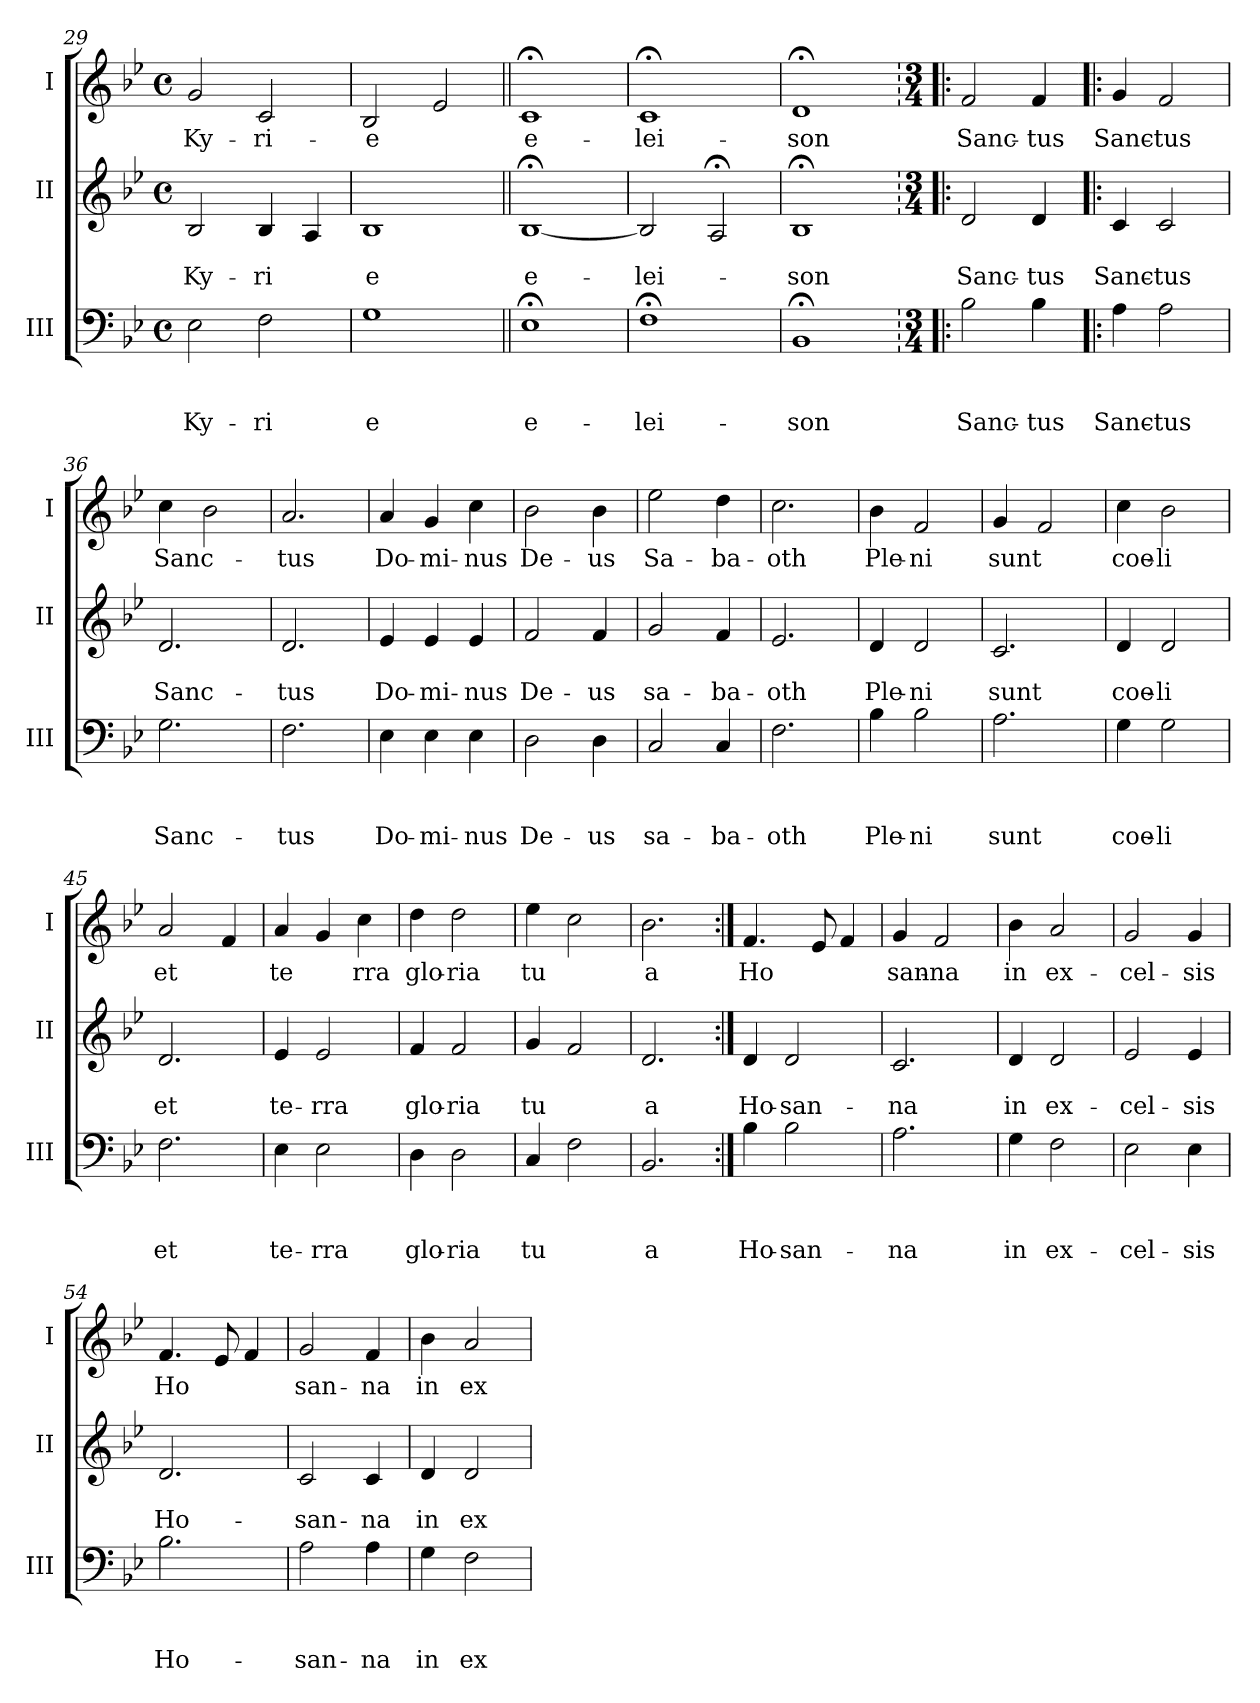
**kern	**text	**text	**text	**kern	**text	**text	**kern	**text
*part3	*part3	*part3	*part3	*part2	*part2	*part2	*part1	*part1
*staff3	*staff3	*staff3	*staff3	*staff2	*staff2	*staff2	*staff1	*staff1
*I"III	*	*	*	*I"II	*	*	*I"I	*
*I'III	*	*	*	*I'II	*	*	*I'I	*
*clefF4	*	*	*	*clefG2	*	*	*clefG2	*
*k[b-e-]	*	*	*	*k[b-e-]	*	*	*k[b-e-]	*
*B-:	*	*	*	*B-:	*	*	*B-:	*
*M4/4	*	*	*	*M4/4	*	*	*M4/4	*
*met(c)	*	*	*	*met(c)	*	*	*met(c)	*
=29	=29	=29	=29	=29	=29	=29	=29	=29
!	!	!	!LO:LY:a	!	!	!LO:LY:b	!	!LO:LY:b
2E-\	.	.	Ky-	2B-/	.	Ky-	2g/	Ky-
!	!	!	!LO:LY:a	!	!	!LO:LY:b	!	!LO:LY:b
2F\	.	.	-ri	4B-/	.	-ri	2c/	-ri-
.	.	.	.	4A/	.	.	.	.
=30	=30	=30	=30	=30	=30	=30	=30	=30
!	!	!	!LO:LY:a:rj	!	!	!LO:LY:b:rj	!	!LO:LY:b:rj
1G	.	.	e	1B-	.	e	2B-/	-e
.	.	.	.	.	.	.	2e-/	.
=31||	=31||	=31||	=31||	=31||	=31||	=31||	=31||	=31||
!	!	!	!LO:LY:a:rj	!	!	!LO:LY:b:rj	!	!LO:LY:b:rj
1E-;<	.	.	e-	[<1B-;	.	e-	1c;	e-
=32	=32	=32	=32	=32	=32	=32	=32	=32
!	!	!	!LO:LY:a	!	!	!LO:LY:b	!	!LO:LY:b
1F;<	.	.	-lei-	2B-/]	.	-lei-	1c;	-lei-
.	.	.	.	2A;/	.	.	.	.
=33	=33	=33	=33	=33	=33	=33	=33	=33
!	!	!	!LO:LY:a	!	!	!LO:LY:b	!	!LO:LY:b
1BB-;	.	.	-son	1B-;	.	-son	1d;	-son
!!LO:PB:g=z
=34!:	=34!:	=34!:	=34!:	=34!:	=34!:	=34!:	=34!:	=34!:
*M3/4	*	*	*	*M3/4	*	*	*M3/4	*
!	!	!	!LO:LY:a	!	!	!LO:LY:b	!	!LO:LY:b
2B-\	.	.	Sanc-	2d/	.	Sanc-	2f/	Sanc-
!	!	!	!LO:LY:a	!	!	!LO:LY:b	!	!LO:LY:b
4B-\	.	.	-tus	4d/	.	-tus	4f/	-tus
=35	=35	=35	=35	=35	=35	=35	=35	=35
!	!	!	!LO:LY:a	!	!	!LO:LY:b	!	!LO:LY:b
4A\	.	.	Sanc-	4c/	.	Sanc-	4g/	Sanc-
!	!	!	!LO:LY:a	!	!	!LO:LY:b	!	!LO:LY:b
2A\	.	.	-tus	2c/	.	-tus	2f/	-tus
=36	=36	=36	=36	=36	=36	=36	=36	=36
!	!	!	!LO:LY:a	!	!	!LO:LY:b	!	!LO:LY:b
2.G\	.	.	Sanc-	2.d/	.	Sanc-	4cc\	Sanc-
.	.	.	.	.	.	.	2b-\	.
=37	=37	=37	=37	=37	=37	=37	=37	=37
!	!	!	!LO:LY:a	!	!	!LO:LY:b	!	!LO:LY:b
2.F\	.	.	-tus	2.d/	.	-tus	2.a/	-tus
=38	=38	=38	=38	=38	=38	=38	=38	=38
!	!	!	!LO:LY:a	!	!	!LO:LY:b	!	!LO:LY:b
4E-\	.	.	Do-	4e-/	.	Do-	4a/	Do-
!	!	!	!LO:LY:a	!	!	!LO:LY:b	!	!LO:LY:b
4E-\	.	.	-mi-	4e-/	.	-mi-	4g/	-mi-
!	!	!	!LO:LY:a	!	!	!LO:LY:b	!	!LO:LY:b
4E-\	.	.	-nus	4e-/	.	-nus	4cc\	-nus
=39	=39	=39	=39	=39	=39	=39	=39	=39
!	!	!	!LO:LY:a	!	!	!LO:LY:b	!	!LO:LY:b
2D\	.	.	De-	2f/	.	De-	2b-\	De-
!	!	!	!LO:LY:a	!	!	!LO:LY:b	!	!LO:LY:b
4D\	.	.	-us	4f/	.	-us	4b-\	-us
=40	=40	=40	=40	=40	=40	=40	=40	=40
!	!	!	!LO:LY:a	!	!	!LO:LY:b	!	!LO:LY:b
2C/	.	.	sa-	2g/	.	sa-	2ee-\	Sa-
!	!	!	!LO:LY:a	!	!	!LO:LY:b	!	!LO:LY:b
4C/	.	.	-ba-	4f/	.	-ba-	4dd\	-ba-
=41	=41	=41	=41	=41	=41	=41	=41	=41
!	!	!	!LO:LY:a	!	!	!LO:LY:b	!	!LO:LY:b
2.F\	.	.	-oth	2.e-/	.	-oth	2.cc\	-oth
!!LO:LB:g=z
=42	=42	=42	=42	=42	=42	=42	=42	=42
!	!	!	!LO:LY:a	!	!	!LO:LY:b	!	!LO:LY:b
4B-\	.	.	Ple-	4d/	.	Ple-	4b-\	Ple-
!	!	!	!LO:LY:a	!	!	!LO:LY:b	!	!LO:LY:b
2B-\	.	.	-ni	2d/	.	-ni	2f/	-ni
=43	=43	=43	=43	=43	=43	=43	=43	=43
!	!	!	!LO:LY:a	!	!	!LO:LY:b	!	!LO:LY:b
2.A\	.	.	sunt	2.c/	.	sunt	4g/	sunt
.	.	.	.	.	.	.	2f/	.
=44	=44	=44	=44	=44	=44	=44	=44	=44
!	!	!	!LO:LY:a	!	!	!LO:LY:b	!	!LO:LY:b
4G\	.	.	coe-	4d/	.	coe-	4cc\	coe-
!	!	!	!LO:LY:a	!	!	!LO:LY:b	!	!LO:LY:b
2G\	.	.	-li	2d/	.	-li	2b-\	-li
=45	=45	=45	=45	=45	=45	=45	=45	=45
!	!	!	!LO:LY:a	!	!	!LO:LY:b	!	!LO:LY:b
2.F\	.	.	et	2.d/	.	et	2a/	et
.	.	.	.	.	.	.	4f/	.
=46	=46	=46	=46	=46	=46	=46	=46	=46
!	!	!	!LO:LY:a	!	!	!LO:LY:b	!	!LO:LY:b
4E-\	.	.	te-	4e-/	.	te-	4a/	te
!	!	!	!LO:LY:a	!	!	!LO:LY:b	!	!
2E-\	.	.	-rra	2e-/	.	-rra	4g/	.
!	!	!	!	!	!	!	!	!LO:LY:b
.	.	.	.	.	.	.	4cc\	rra
=47	=47	=47	=47	=47	=47	=47	=47	=47
!	!	!	!LO:LY:a	!	!	!LO:LY:b	!	!LO:LY:b
4D\	.	.	glo-	4f/	.	glo-	4dd\	glo-
!	!	!	!LO:LY:a	!	!	!LO:LY:b	!	!LO:LY:b
2D\	.	.	-ria	2f/	.	-ria	2dd\	-ria
=48	=48	=48	=48	=48	=48	=48	=48	=48
!	!	!	!LO:LY:a	!	!	!LO:LY:b	!	!LO:LY:b
4C/	.	.	tu	4g/	.	tu	4ee-\	tu
2F\	.	.	.	2f/	.	.	2cc\	.
=49	=49	=49	=49	=49	=49	=49	=49	=49
!	!	!	!LO:LY:a	!	!	!LO:LY:b	!	!LO:LY:b
2.BB-/	.	.	a	2.d/	.	a	2.b-\	a
!!LO:LB:g=z
=50:|!	=50:|!	=50:|!	=50:|!	=50:|!	=50:|!	=50:|!	=50:|!	=50:|!
!	!	!	!LO:LY:a	!	!	!LO:LY:b	!	!LO:LY:b
4B-\	.	.	Ho-	4d/	.	Ho-	4.f/	Ho
!	!	!	!LO:LY:a:rj	!	!	!LO:LY:b:rj	!	!
2B-\	.	.	-san-	2d/	.	-san-	.	.
.	.	.	.	.	.	.	8e-/	.
.	.	.	.	.	.	.	4f/	.
=51	=51	=51	=51	=51	=51	=51	=51	=51
!	!	!	!LO:LY:a	!	!	!LO:LY:b	!	!LO:LY:b
2.A\	.	.	-na	2.c/	.	-na	4g/	san-
!	!	!	!	!	!	!	!	!LO:LY:b:rj
.	.	.	.	.	.	.	2f/	-na
=52	=52	=52	=52	=52	=52	=52	=52	=52
!	!	!	!LO:LY:a	!	!	!LO:LY:b	!	!LO:LY:b
4G\	.	.	in	4d/	.	in	4b-\	in
!	!	!	!LO:LY:a	!	!	!LO:LY:b	!	!LO:LY:b
2F\	.	.	ex-	2d/	.	ex-	2a/	ex-
=53	=53	=53	=53	=53	=53	=53	=53	=53
!	!	!	!LO:LY:a	!	!	!LO:LY:b	!	!LO:LY:b
2E-\	.	.	-cel-	2e-/	.	-cel-	2g/	-cel-
!	!	!	!LO:LY:a	!	!	!LO:LY:b	!	!LO:LY:b
4E-\	.	.	-sis	4e-/	.	-sis	4g/	-sis
=54	=54	=54	=54	=54	=54	=54	=54	=54
!	!	!	!LO:LY:a	!	!	!LO:LY:b	!	!LO:LY:b
2.B-\	.	.	Ho-	2.d/	.	Ho-	4.f/	Ho
.	.	.	.	.	.	.	8e-/	.
.	.	.	.	.	.	.	4f/	.
=55	=55	=55	=55	=55	=55	=55	=55	=55
!	!	!	!LO:LY:a	!	!	!LO:LY:b	!	!LO:LY:b
2A\	.	.	-san-	2c/	.	-san-	2g/	san-
!	!	!	!LO:LY:a	!	!	!LO:LY:b	!	!LO:LY:b
4A\	.	.	-na	4c/	.	-na	4f/	-na
=56	=56	=56	=56	=56	=56	=56	=56	=56
!	!	!	!LO:LY:a	!	!	!LO:LY:b	!	!LO:LY:b
4G\	.	.	in	4d/	.	in	4b-\	in
!	!	!	!LO:LY:a	!	!	!LO:LY:b	!	!LO:LY:b
2F\	.	.	ex-	2d/	.	ex-	2a/	ex-
=	=	=	=	=	=	=	=	=
*-	*-	*-	*-	*-	*-	*-	*-	*-
